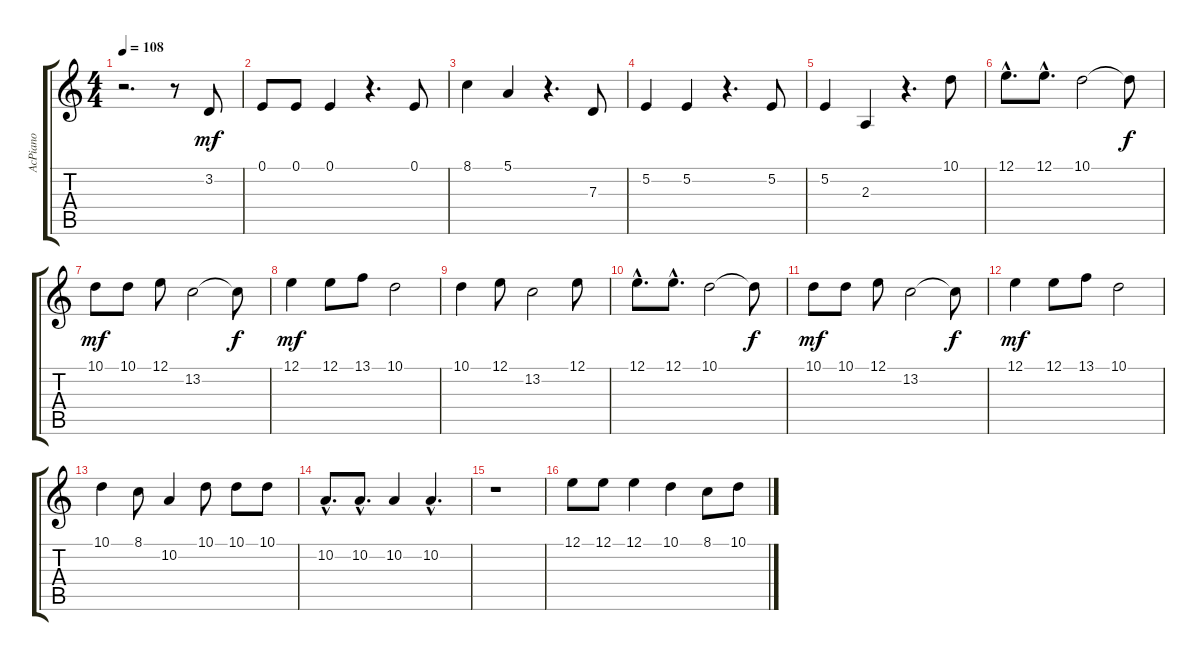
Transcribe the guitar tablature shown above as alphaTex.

\track ("AcPiano" "AcPiano") {instrument lead4chiff}
\staff {score tabs}
\tuning (E4 B3 G3 D3 A2 E2) {hide}
\ts (4 4)
\tempo 108
\clef g2
\ks c
r.2{d dy mf} r.8 3.2.8 |
0.1.8 0.1.8 0.1.4 r.4{d} 0.1.8 |
8.1.4 5.1.4 r.4{d} 7.3.8 |
5.2.4 5.2.4 r.4{d} 5.2.8 |
5.2.4 2.3.4 r.4{d} 10.1.8 |
12.1{hac}.8{d} 12.1{hac}.8{d} 10.1.2 10.1{t}.8{dy f} |
10.1.8{dy mf} 10.1.8 12.1.8 13.2.2 13.2{t}.8{dy f} |
12.1.4{dy mf} 12.1.8 13.1.8 10.1.2 |
10.1.4 12.1.8 13.2.2 12.1.8 |
12.1{hac}.8{d} 12.1{hac}.8{d} 10.1.2 10.1{t}.8{dy f} |
10.1.8{dy mf} 10.1.8 12.1.8 13.2.2 13.2{t}.8{dy f} |
12.1.4{dy mf} 12.1.8 13.1.8 10.1.2 |
10.1.4 8.1.8 10.2.4 10.1.8 10.1.8 10.1.8 |
10.2{hac}.8{d} 10.2{hac}.8{d} 10.2.4 10.2{hac}.4{d} |
r.1 |
12.1.8 12.1.8 12.1.4 10.1.4 8.1.8 10.1.8
